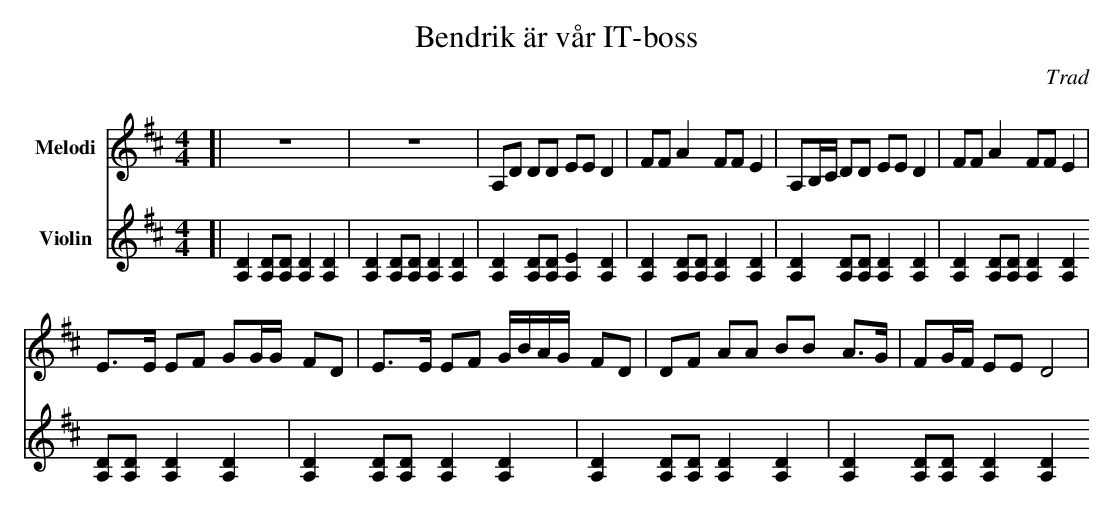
X:1
T:Bendrik är vår IT-boss
O:Trad
M:4/4
L:1/8
K:D
V:V1 name=Melodi
V:V2 name=Violin
%%score V1 V2
[V:V1][|z8 | z8 | A,D DD EE D2 | FF A2 FF E2 | A,B,/C/ DD EE D2 | FF A2 FF E2 |
[V:V2][|[A,D]2 [A,D][A,D] [A,D]2 [A,D]2 |[A,D]2 [A,D][A,D] [A,D]2 [A,D]2 | [A,D]2 [A,D][A,D] [A,E]2 [A,D]2 | [A,D]2 [A,D][A,D] [A,D]2 [A,D]2 | [A,D]2 [A,D][A,D] [A,D]2 [A,D]2 | [A,D]2 [A,D][A,D] [A,D]2 [A,D]2
[V:V1]E>E EF GG/G/ FD | E>E EF G/B/A/G/ FD  |  DF AA BB A>G | FG/F/ EE D4 |
[V:V2[A,D]2 [A,D][A,D] [A,D]2 [A,D]2 | [A,D]2 [A,D][A,D] [A,D]2 [A,D]2 | [A,D]2 [A,D][A,D] [A,D]2 [A,D]2 | [A,D]2 [A,D][A,D] [A,D]2 [A,D]2
